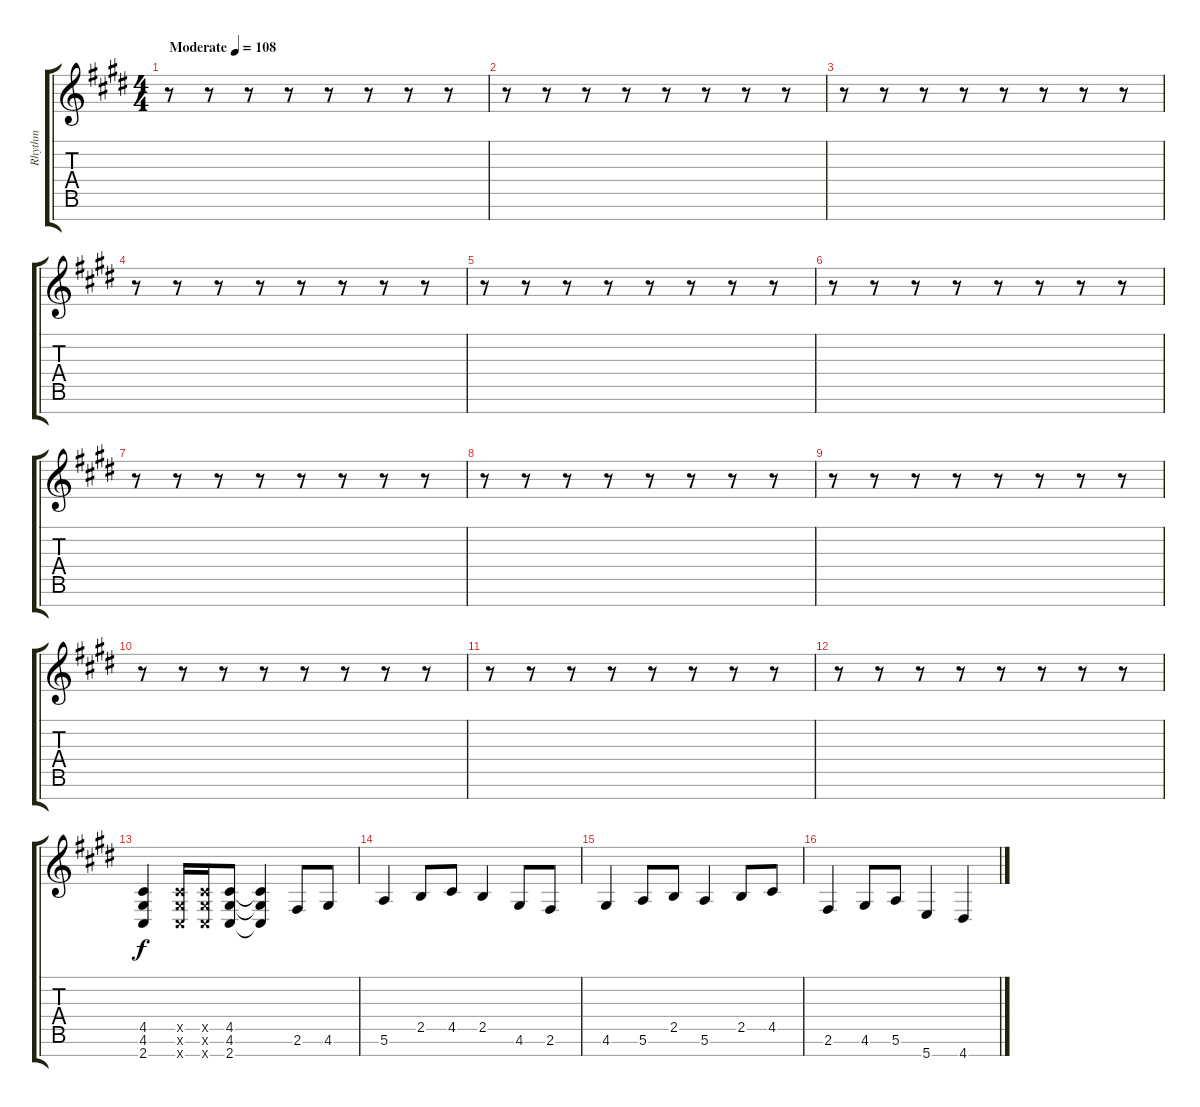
\track ("Rhythm" "Rhythm") {instrument acousticguitarnylon}
\staff {score tabs}
\tuning (E4 B3 G3 D3 A2 E2 B1) {hide}
\ts (4 4)
\tempo (108 "Moderate")
\clef g2
\ks e
r.8{dy f instrument acousticguitarnylon} r.8 r.8 r.8 r.8 r.8 r.8 r.8 |
r.8 r.8 r.8 r.8 r.8 r.8 r.8 r.8 |
r.8 r.8 r.8 r.8 r.8 r.8 r.8 r.8 |
r.8 r.8 r.8 r.8 r.8 r.8 r.8 r.8 |
r.8 r.8 r.8 r.8 r.8 r.8 r.8 r.8 |
r.8 r.8 r.8 r.8 r.8 r.8 r.8 r.8 |
r.8 r.8 r.8 r.8 r.8 r.8 r.8 r.8 |
r.8 r.8 r.8 r.8 r.8 r.8 r.8 r.8 |
r.8 r.8 r.8 r.8 r.8 r.8 r.8 r.8 |
r.8 r.8 r.8 r.8 r.8 r.8 r.8 r.8 |
r.8 r.8 r.8 r.8 r.8 r.8 r.8 r.8 |
r.8 r.8 r.8 r.8 r.8 r.8 r.8 r.8 |
(4.5 4.6 2.7).4{instrument distortionguitar} (4.5{x} 4.6{x} 2.7{x}).16 (4.5{x} 4.6{x} 2.7{x}).16 (4.5 4.6 2.7).8 (4.5{t} 4.6{t} 2.7{t}).4 2.6.8 4.6.8 |
5.6.4 2.5.8 4.5.8 2.5.4 4.6.8 2.6.8 |
4.6.4 5.6.8 2.5.8 5.6.4 2.5.8 4.5.8 |
2.6.4 4.6.8 5.6.8 5.7.4 4.7.4
